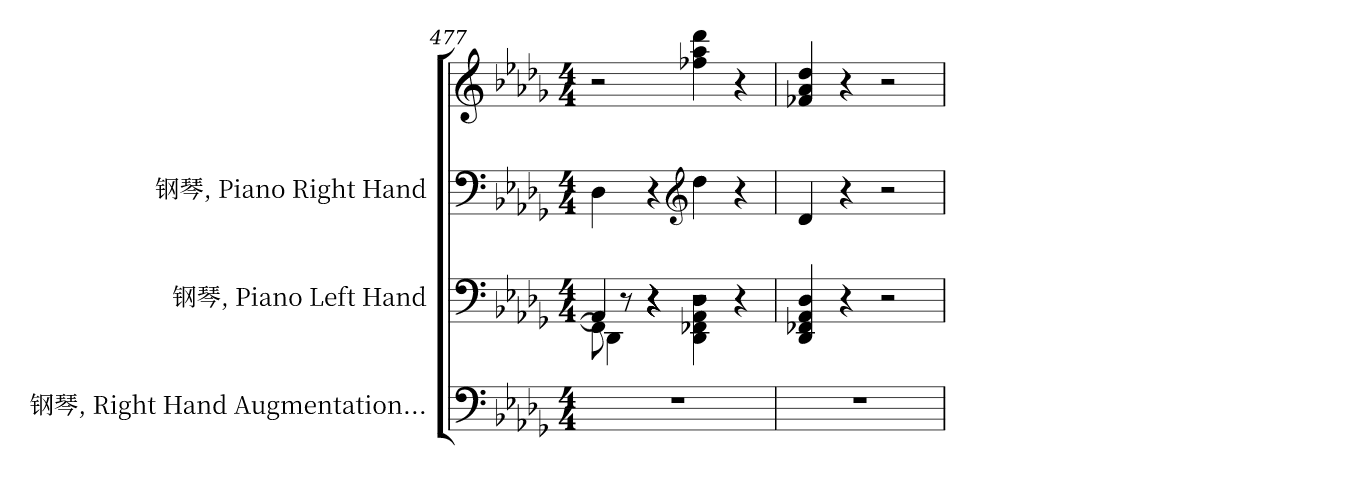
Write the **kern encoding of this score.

**kern	**kern	**kern	**kern
*part3	*part2	*part1	*part1
*staff4	*staff3	*staff2	*staff1
*I"钢琴, Right Hand Augmentation...	*I"钢琴, Piano Left Hand	*I"钢琴, Piano Right Hand	*
*	*I'Pno.	*I'Pno.	*
*clefF4	*clefF4	*clefF4	*clefG2
*k[b-e-a-d-g-]	*k[b-e-a-d-g-]	*k[b-e-a-d-g-]	*k[b-e-a-d-g-]
*M4/4	*M4/4	*M4/4	*M4/4
*MM168	*MM168	*MM168	*MM168
=477	=477	=477	=477
*	*^	*	*
*	*	*^	*	*
1r	4AA-/]	8FF-\]	4DD-\	4D-\	2r
.	.	8r	.	.	.
.	4r	4r	4r	4r	.
*	*	*	*	*clefG2	*
.	2r	2r	4DD-\ 4FF-X\ 4AA-\ 4D-\	4dd-\	4ff-X\ 4aa-\ 4ddd-\
.	.	.	4r	4r	4r
*	*v	*v	*v	*	*
=478	=478	=478	=478
*	*	*	*MM135
1r	4DD-/ 4FF-X/ 4AA-/ 4D-/	4d-/	4f-X/ 4a-/ 4dd-/
.	4r	4r	4r
.	2r	2r	2r
=	=	=	=
*-	*-	*-	*-
